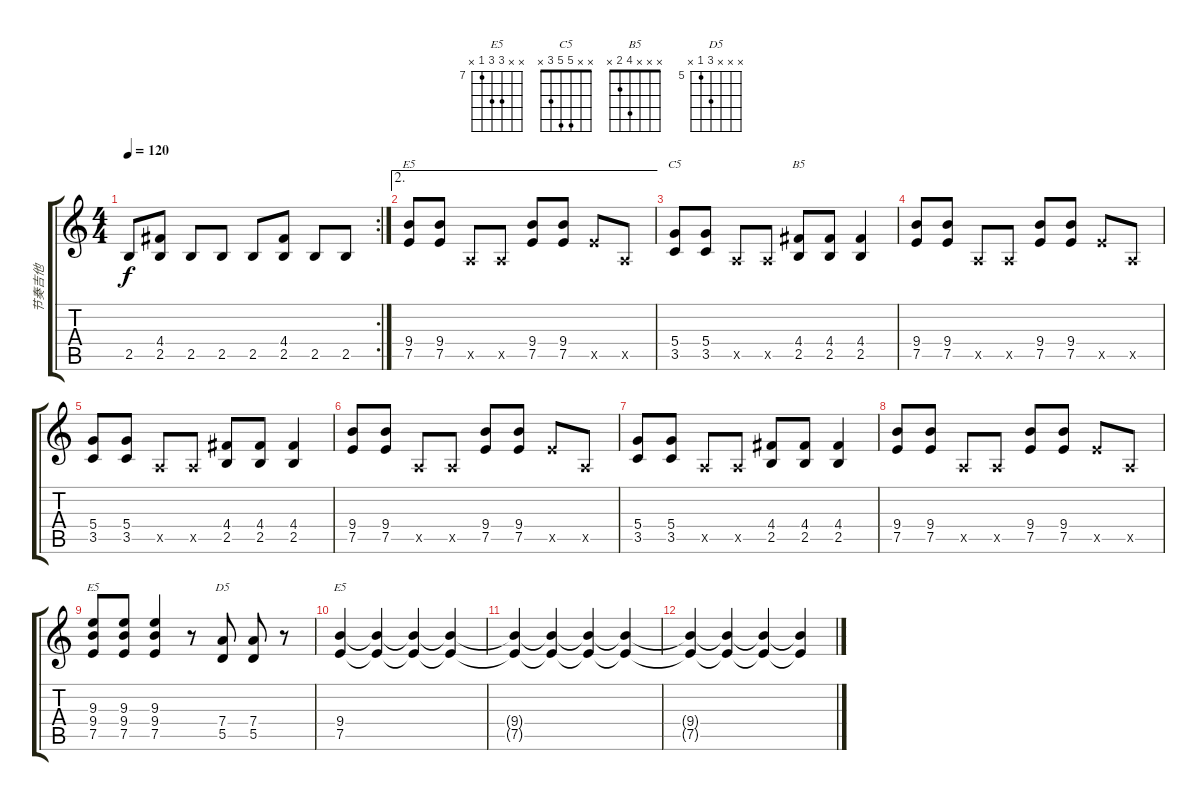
\track ("节奏吉他" "节奏吉他") {instrument distortionguitar}
\staff {score tabs}
\tuning (E4 B3 G3 D3 A2 E2) {hide}
\chord ("E5" x x x 9 7 x) {firstfret 7}
\chord ("C5" x x 5 5 3 x)
\chord ("B5" x x x 4 2 x)
\chord ("E5" x x x 2 2 0)
\chord ("D5" x x x 7 5 x) {firstfret 5}
\chord ("E5" x x 9 9 7 x) {firstfret 7}
\rc 2
\ts (4 4)
\tempo 120
\clef g2
\ks c
2.5.8{dy f} (4.4 2.5).8 2.5.8 2.5.8 2.5.8 (4.4 2.5).8 2.5.8 2.5.8 |
\ae 2
(9.4 7.5).8{ch "E5"} (9.4 7.5).8 0.5{x}.8 0.5{x}.8 (9.4 7.5).8 (9.4 7.5).8 7.5{x}.8 0.5{x}.8 |
(5.4 3.5).8{ch "C5"} (5.4 3.5).8 0.5{x}.8 0.5{x}.8 (4.4 2.5).8{ch "B5"} (4.4 2.5).8 (4.4 2.5).4 |
(9.4 7.5).8 (9.4 7.5).8 0.5{x}.8 0.5{x}.8 (9.4 7.5).8 (9.4 7.5).8 7.5{x}.8 0.5{x}.8 |
(5.4 3.5).8 (5.4 3.5).8 0.5{x}.8 0.5{x}.8 (4.4 2.5).8 (4.4 2.5).8 (4.4 2.5).4 |
(9.4 7.5).8 (9.4 7.5).8 0.5{x}.8 0.5{x}.8 (9.4 7.5).8 (9.4 7.5).8 7.5{x}.8 0.5{x}.8 |
(5.4 3.5).8 (5.4 3.5).8 0.5{x}.8 0.5{x}.8 (4.4 2.5).8 (4.4 2.5).8 (4.4 2.5).4 |
(9.4 7.5).8 (9.4 7.5).8 0.5{x}.8 0.5{x}.8 (9.4 7.5).8 (9.4 7.5).8 7.5{x}.8 0.5{x}.8 |
(9.3 9.4 7.5).8{ch "E5"} (9.3 9.4 7.5).8 (9.3 9.4 7.5).4 r.8 (7.4 5.5).8{ch "D5"} (7.4 5.5).8 r.8 |
(9.4 7.5).4{ch "E5"} (9.4{t} 7.5{t}).4 (9.4{t} 7.5{t}).4 (9.4{t} 7.5{t}).4 |
(9.4{t} 7.5{t}).4 (9.4{t} 7.5{t}).4 (9.4{t} 7.5{t}).4 (9.4{t} 7.5{t}).4 |
(9.4{t} 7.5{t}).4 (9.4{t} 7.5{t}).4 (9.4{t} 7.5{t}).4 (9.4{t} 7.5{t}).4
